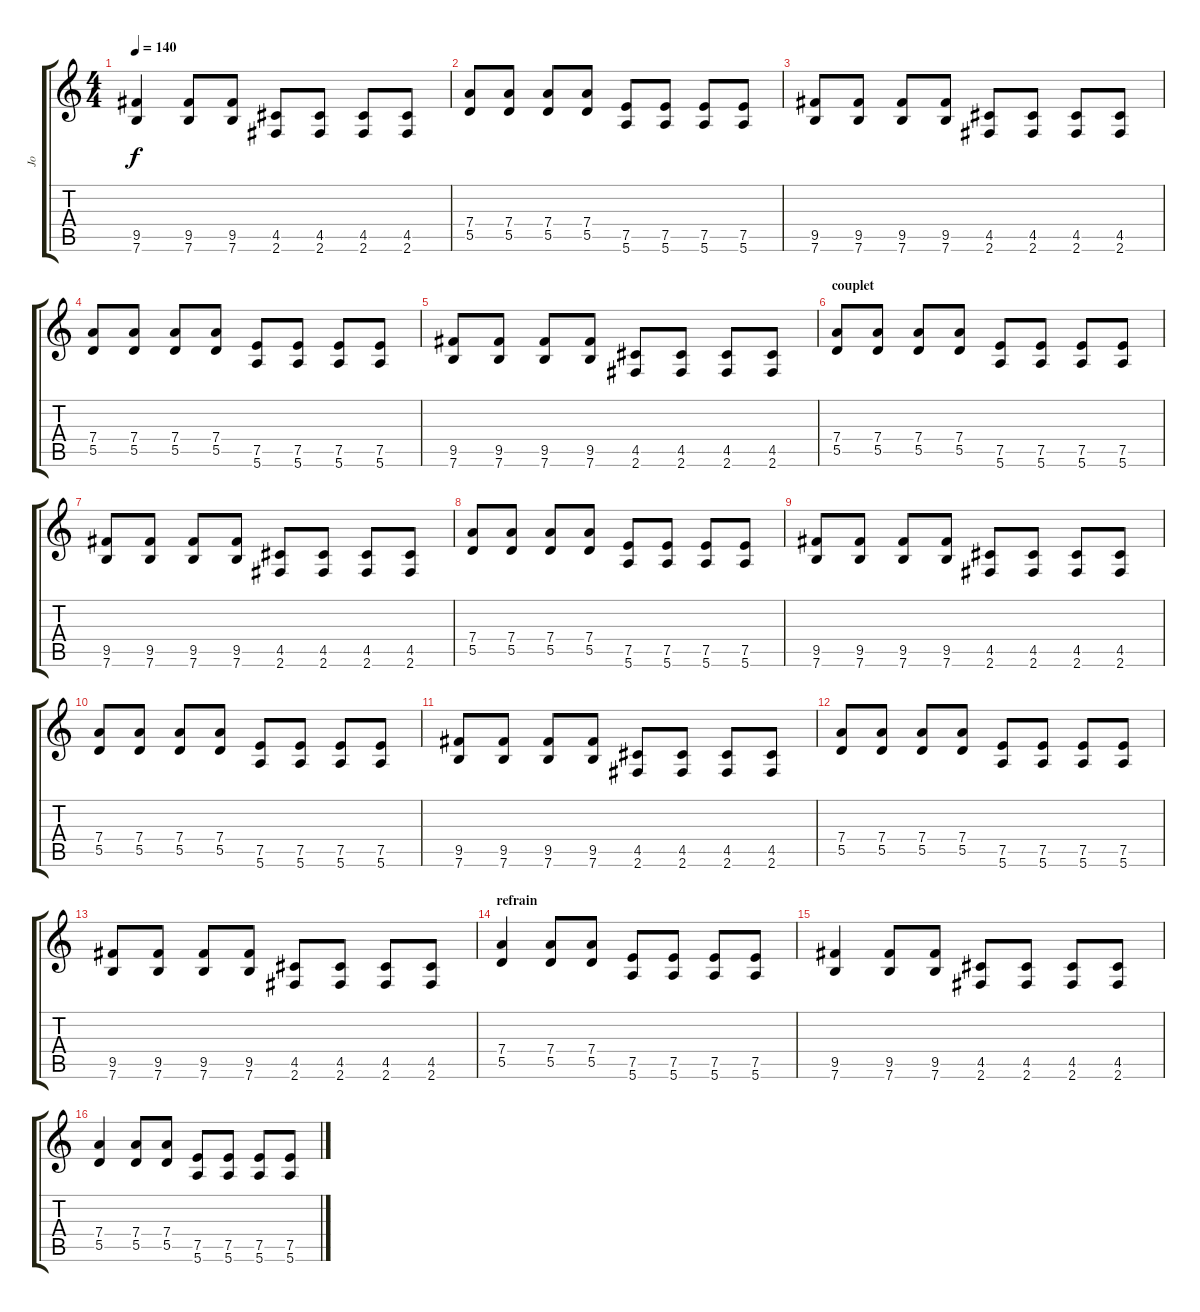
\track ("Jo" "Jo") {instrument overdrivenguitar}
\staff {score tabs}
\tuning (E4 B3 G3 D3 A2 E2) {hide}
\ts (4 4)
\tempo 140
\clef g2
\ks c
(9.5 7.6).4{dy f} (9.5 7.6).8 (9.5 7.6).8 (4.5 2.6).8 (4.5 2.6).8 (4.5 2.6).8 (4.5 2.6).8 |
(7.4 5.5).8{volume 11} (7.4 5.5).8 (7.4 5.5).8 (7.4 5.5).8 (7.5 5.6).8 (7.5 5.6).8 (7.5 5.6).8 (7.5 5.6).8 |
(9.5 7.6).8 (9.5 7.6).8 (9.5 7.6).8 (9.5 7.6).8 (4.5 2.6).8 (4.5 2.6).8 (4.5 2.6).8 (4.5 2.6).8 |
(7.4 5.5).8{volume 11} (7.4 5.5).8 (7.4 5.5).8 (7.4 5.5).8 (7.5 5.6).8 (7.5 5.6).8 (7.5 5.6).8 (7.5 5.6).8 |
(9.5 7.6).8 (9.5 7.6).8 (9.5 7.6).8 (9.5 7.6).8 (4.5 2.6).8 (4.5 2.6).8 (4.5 2.6).8 (4.5 2.6).8 |
\section ("" "couplet")
(7.4 5.5).8{volume 11} (7.4 5.5).8 (7.4 5.5).8 (7.4 5.5).8 (7.5 5.6).8 (7.5 5.6).8 (7.5 5.6).8 (7.5 5.6).8 |
(9.5 7.6).8 (9.5 7.6).8 (9.5 7.6).8 (9.5 7.6).8 (4.5 2.6).8 (4.5 2.6).8 (4.5 2.6).8 (4.5 2.6).8 |
(7.4 5.5).8 (7.4 5.5).8 (7.4 5.5).8 (7.4 5.5).8 (7.5 5.6).8 (7.5 5.6).8 (7.5 5.6).8 (7.5 5.6).8 |
(9.5 7.6).8 (9.5 7.6).8 (9.5 7.6).8 (9.5 7.6).8 (4.5 2.6).8 (4.5 2.6).8 (4.5 2.6).8 (4.5 2.6).8 |
(7.4 5.5).8{volume 11} (7.4 5.5).8 (7.4 5.5).8 (7.4 5.5).8 (7.5 5.6).8 (7.5 5.6).8 (7.5 5.6).8 (7.5 5.6).8 |
(9.5 7.6).8 (9.5 7.6).8 (9.5 7.6).8 (9.5 7.6).8 (4.5 2.6).8 (4.5 2.6).8 (4.5 2.6).8 (4.5 2.6).8 |
(7.4 5.5).8{volume 11} (7.4 5.5).8 (7.4 5.5).8 (7.4 5.5).8 (7.5 5.6).8 (7.5 5.6).8 (7.5 5.6).8 (7.5 5.6).8 |
(9.5 7.6).8 (9.5 7.6).8 (9.5 7.6).8 (9.5 7.6).8 (4.5 2.6).8 (4.5 2.6).8 (4.5 2.6).8 (4.5 2.6).8 |
\section ("" "refrain")
(7.4 5.5).4{volume 16} (7.4 5.5).8 (7.4 5.5).8 (7.5 5.6).8 (7.5 5.6).8 (7.5 5.6).8 (7.5 5.6).8 |
(9.5 7.6).4 (9.5 7.6).8 (9.5 7.6).8 (4.5 2.6).8 (4.5 2.6).8 (4.5 2.6).8 (4.5 2.6).8 |
(7.4 5.5).4 (7.4 5.5).8 (7.4 5.5).8 (7.5 5.6).8 (7.5 5.6).8 (7.5 5.6).8 (7.5 5.6).8
